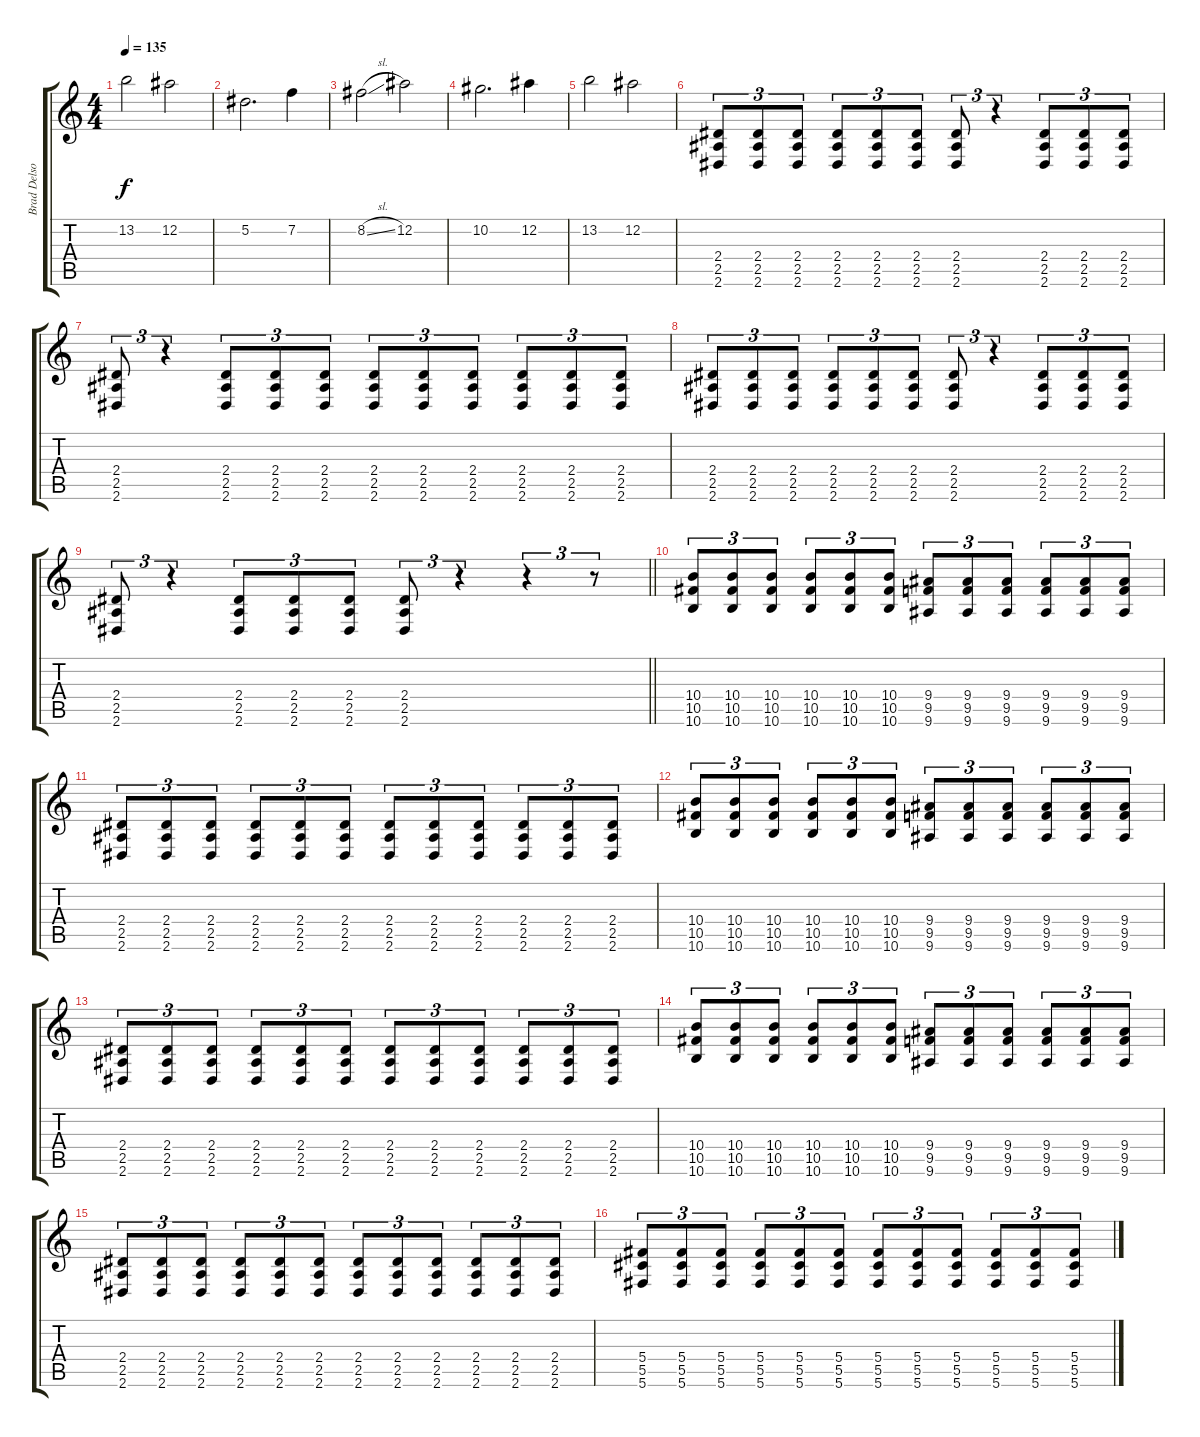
\track ("Brad Delson [Guitar]" "Brad Delso") {instrument distortionguitar}
\staff {score tabs}
\tuning (Eb4 Bb3 Gb3 Db3 Ab2 Db2) {hide}
\ts (4 4)
\tempo 135
\clef g2
\ks c
13.2.2{dy f} 12.2.2 |
5.2.2{d} 7.2.4 |
8.2{sl}.2 12.2.2 |
10.2.2{d} 12.2.4 |
13.2.2 12.2.2 |
(2.4 2.5 2.6).8{tu (3 2) volume 13} (2.4 2.5 2.6).8{tu (3 2)} (2.4 2.5 2.6).8{tu (3 2)} (2.4 2.5 2.6).8{tu (3 2)} (2.4 2.5 2.6).8{tu (3 2)} (2.4 2.5 2.6).8{tu (3 2)} (2.4 2.5 2.6).8{tu (3 2)} r.4{tu (3 2)} (2.4 2.5 2.6).8{tu (3 2)} (2.4 2.5 2.6).8{tu (3 2)} (2.4 2.5 2.6).8{tu (3 2)} |
(2.4 2.5 2.6).8{tu (3 2)} r.4{tu (3 2)} (2.4 2.5 2.6).8{tu (3 2)} (2.4 2.5 2.6).8{tu (3 2)} (2.4 2.5 2.6).8{tu (3 2)} (2.4 2.5 2.6).8{tu (3 2)} (2.4 2.5 2.6).8{tu (3 2)} (2.4 2.5 2.6).8{tu (3 2)} (2.4 2.5 2.6).8{tu (3 2)} (2.4 2.5 2.6).8{tu (3 2)} (2.4 2.5 2.6).8{tu (3 2)} |
(2.4 2.5 2.6).8{tu (3 2)} (2.4 2.5 2.6).8{tu (3 2)} (2.4 2.5 2.6).8{tu (3 2)} (2.4 2.5 2.6).8{tu (3 2)} (2.4 2.5 2.6).8{tu (3 2)} (2.4 2.5 2.6).8{tu (3 2)} (2.4 2.5 2.6).8{tu (3 2)} r.4{tu (3 2)} (2.4 2.5 2.6).8{tu (3 2)} (2.4 2.5 2.6).8{tu (3 2)} (2.4 2.5 2.6).8{tu (3 2)} |
\barLineRight lightlight
(2.4 2.5 2.6).8{tu (3 2)} r.4{tu (3 2)} (2.4 2.5 2.6).8{tu (3 2)} (2.4 2.5 2.6).8{tu (3 2)} (2.4 2.5 2.6).8{tu (3 2)} (2.4 2.5 2.6).8{tu (3 2)} r.4{tu (3 2)} r.4{tu (3 2)} r.8{tu (3 2)} |
(10.4 10.5 10.6).8{tu (3 2)} (10.4 10.5 10.6).8{tu (3 2)} (10.4 10.5 10.6).8{tu (3 2)} (10.4 10.5 10.6).8{tu (3 2)} (10.4 10.5 10.6).8{tu (3 2)} (10.4 10.5 10.6).8{tu (3 2)} (9.4 9.5 9.6).8{tu (3 2)} (9.4 9.5 9.6).8{tu (3 2)} (9.4 9.5 9.6).8{tu (3 2)} (9.4 9.5 9.6).8{tu (3 2)} (9.4 9.5 9.6).8{tu (3 2)} (9.4 9.5 9.6).8{tu (3 2)} |
(2.4 2.5 2.6).8{tu (3 2)} (2.4 2.5 2.6).8{tu (3 2)} (2.4 2.5 2.6).8{tu (3 2)} (2.4 2.5 2.6).8{tu (3 2)} (2.4 2.5 2.6).8{tu (3 2)} (2.4 2.5 2.6).8{tu (3 2)} (2.4 2.5 2.6).8{tu (3 2)} (2.4 2.5 2.6).8{tu (3 2)} (2.4 2.5 2.6).8{tu (3 2)} (2.4 2.5 2.6).8{tu (3 2)} (2.4 2.5 2.6).8{tu (3 2)} (2.4 2.5 2.6).8{tu (3 2)} |
(10.4 10.5 10.6).8{tu (3 2)} (10.4 10.5 10.6).8{tu (3 2)} (10.4 10.5 10.6).8{tu (3 2)} (10.4 10.5 10.6).8{tu (3 2)} (10.4 10.5 10.6).8{tu (3 2)} (10.4 10.5 10.6).8{tu (3 2)} (9.4 9.5 9.6).8{tu (3 2)} (9.4 9.5 9.6).8{tu (3 2)} (9.4 9.5 9.6).8{tu (3 2)} (9.4 9.5 9.6).8{tu (3 2)} (9.4 9.5 9.6).8{tu (3 2)} (9.4 9.5 9.6).8{tu (3 2)} |
(2.4 2.5 2.6).8{tu (3 2)} (2.4 2.5 2.6).8{tu (3 2)} (2.4 2.5 2.6).8{tu (3 2)} (2.4 2.5 2.6).8{tu (3 2)} (2.4 2.5 2.6).8{tu (3 2)} (2.4 2.5 2.6).8{tu (3 2)} (2.4 2.5 2.6).8{tu (3 2)} (2.4 2.5 2.6).8{tu (3 2)} (2.4 2.5 2.6).8{tu (3 2)} (2.4 2.5 2.6).8{tu (3 2)} (2.4 2.5 2.6).8{tu (3 2)} (2.4 2.5 2.6).8{tu (3 2)} |
(10.4 10.5 10.6).8{tu (3 2)} (10.4 10.5 10.6).8{tu (3 2)} (10.4 10.5 10.6).8{tu (3 2)} (10.4 10.5 10.6).8{tu (3 2)} (10.4 10.5 10.6).8{tu (3 2)} (10.4 10.5 10.6).8{tu (3 2)} (9.4 9.5 9.6).8{tu (3 2)} (9.4 9.5 9.6).8{tu (3 2)} (9.4 9.5 9.6).8{tu (3 2)} (9.4 9.5 9.6).8{tu (3 2)} (9.4 9.5 9.6).8{tu (3 2)} (9.4 9.5 9.6).8{tu (3 2)} |
(2.4 2.5 2.6).8{tu (3 2)} (2.4 2.5 2.6).8{tu (3 2)} (2.4 2.5 2.6).8{tu (3 2)} (2.4 2.5 2.6).8{tu (3 2)} (2.4 2.5 2.6).8{tu (3 2)} (2.4 2.5 2.6).8{tu (3 2)} (2.4 2.5 2.6).8{tu (3 2)} (2.4 2.5 2.6).8{tu (3 2)} (2.4 2.5 2.6).8{tu (3 2)} (2.4 2.5 2.6).8{tu (3 2)} (2.4 2.5 2.6).8{tu (3 2)} (2.4 2.5 2.6).8{tu (3 2)} |
(5.4 5.5 5.6).8{tu (3 2)} (5.4 5.5 5.6).8{tu (3 2)} (5.4 5.5 5.6).8{tu (3 2)} (5.4 5.5 5.6).8{tu (3 2)} (5.4 5.5 5.6).8{tu (3 2)} (5.4 5.5 5.6).8{tu (3 2)} (5.4 5.5 5.6).8{tu (3 2)} (5.4 5.5 5.6).8{tu (3 2)} (5.4 5.5 5.6).8{tu (3 2)} (5.4 5.5 5.6).8{tu (3 2)} (5.4 5.5 5.6).8{tu (3 2)} (5.4 5.5 5.6).8{tu (3 2)}
